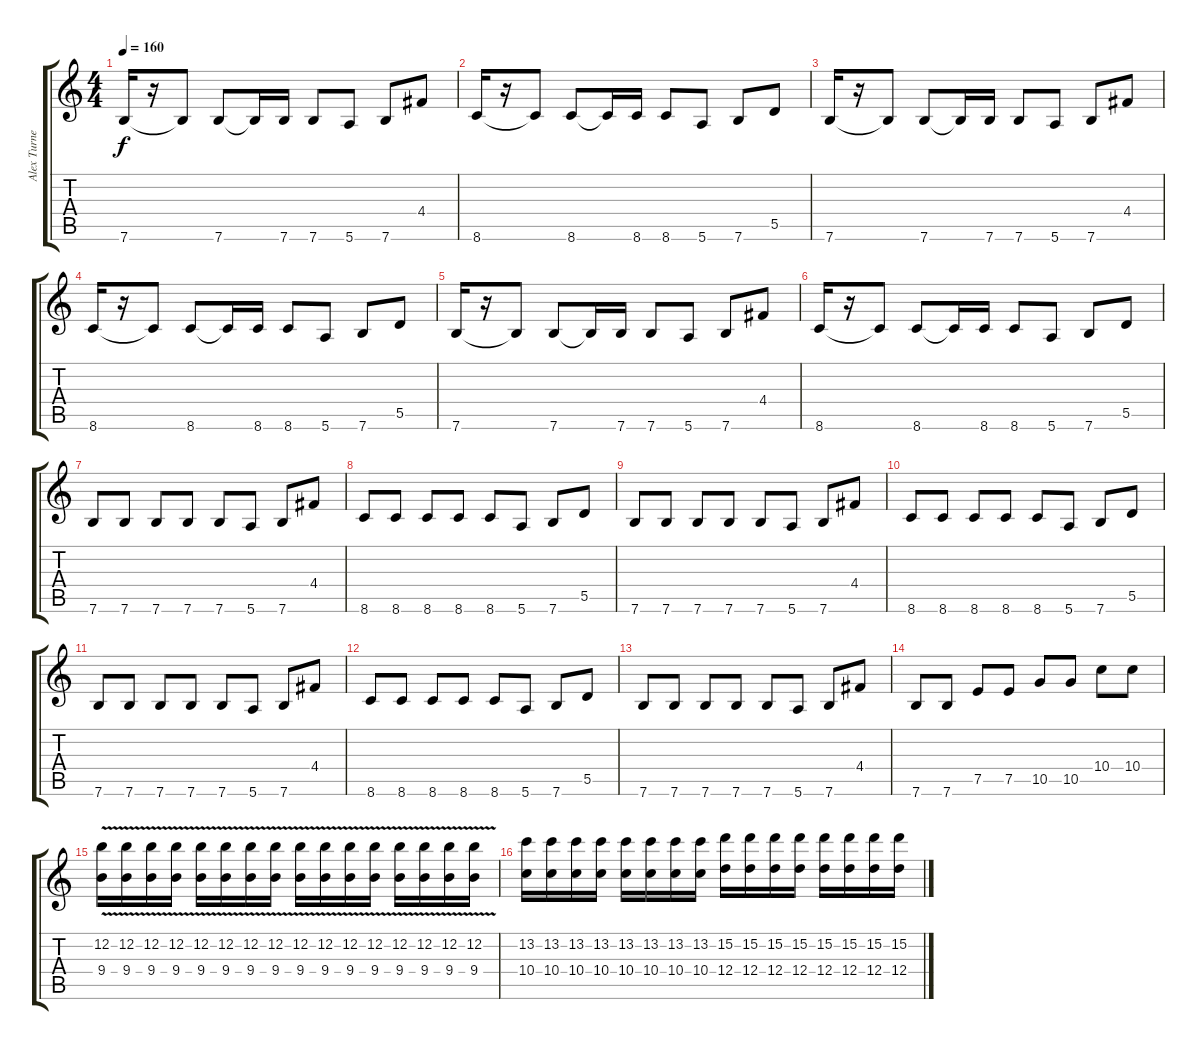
\track ("Alex Turner" "Alex Turne") {instrument electricguitarclean}
\staff {score tabs}
\tuning (E4 B3 G3 D3 A2 E2) {hide}
\ts (4 4)
\tempo 160
\clef g2
\ks c
7.6.16{dy f instrument overdrivenguitar} r.16 7.6{t}.8 7.6.8 7.6{t}.16 7.6.16 7.6.8 5.6.8 7.6.8 4.4.8 |
8.6.16 r.16 8.6{t}.8 8.6.8 8.6{t}.16 8.6.16 8.6.8 5.6.8 7.6.8 5.5.8 |
7.6.16{instrument overdrivenguitar} r.16 7.6{t}.8 7.6.8 7.6{t}.16 7.6.16 7.6.8 5.6.8 7.6.8 4.4.8 |
8.6.16 r.16 8.6{t}.8 8.6.8 8.6{t}.16 8.6.16 8.6.8 5.6.8 7.6.8 5.5.8 |
7.6.16{instrument overdrivenguitar} r.16 7.6{t}.8 7.6.8 7.6{t}.16 7.6.16 7.6.8 5.6.8 7.6.8 4.4.8 |
8.6.16 r.16 8.6{t}.8 8.6.8 8.6{t}.16 8.6.16 8.6.8 5.6.8 7.6.8 5.5.8 |
7.6.8 7.6.8 7.6.8 7.6.8 7.6.8 5.6.8 7.6.8 4.4.8 |
8.6.8 8.6.8 8.6.8 8.6.8 8.6.8 5.6.8 7.6.8 5.5.8 |
7.6.8 7.6.8 7.6.8 7.6.8 7.6.8 5.6.8 7.6.8 4.4.8 |
8.6.8 8.6.8 8.6.8 8.6.8 8.6.8 5.6.8 7.6.8 5.5.8 |
7.6.8 7.6.8 7.6.8 7.6.8 7.6.8 5.6.8 7.6.8 4.4.8 |
8.6.8 8.6.8 8.6.8 8.6.8 8.6.8 5.6.8 7.6.8 5.5.8 |
7.6.8 7.6.8 7.6.8 7.6.8 7.6.8 5.6.8 7.6.8 4.4.8 |
7.6.8 7.6.8 7.5.8 7.5.8 10.5.8 10.5.8 10.4.8 10.4.8 |
(12.2{v} 9.4{v}).16 (12.2{v} 9.4{v}).16 (12.2{v} 9.4{v}).16 (12.2{v} 9.4{v}).16 (12.2{v} 9.4{v}).16 (12.2{v} 9.4{v}).16 (12.2{v} 9.4{v}).16 (12.2{v} 9.4{v}).16 (12.2{v} 9.4{v}).16 (12.2{v} 9.4{v}).16 (12.2{v} 9.4{v}).16 (12.2{v} 9.4{v}).16 (12.2{v} 9.4{v}).16 (12.2{v} 9.4{v}).16 (12.2{v} 9.4{v}).16 (12.2{v} 9.4{v}).16 |
(13.2 10.4).16 (13.2 10.4).16 (13.2 10.4).16 (13.2 10.4).16 (13.2 10.4).16 (13.2 10.4).16 (13.2 10.4).16 (13.2 10.4).16 (15.2 12.4).16 (15.2 12.4).16 (15.2 12.4).16 (15.2 12.4).16 (15.2 12.4).16 (15.2 12.4).16 (15.2 12.4).16 (15.2 12.4).16
